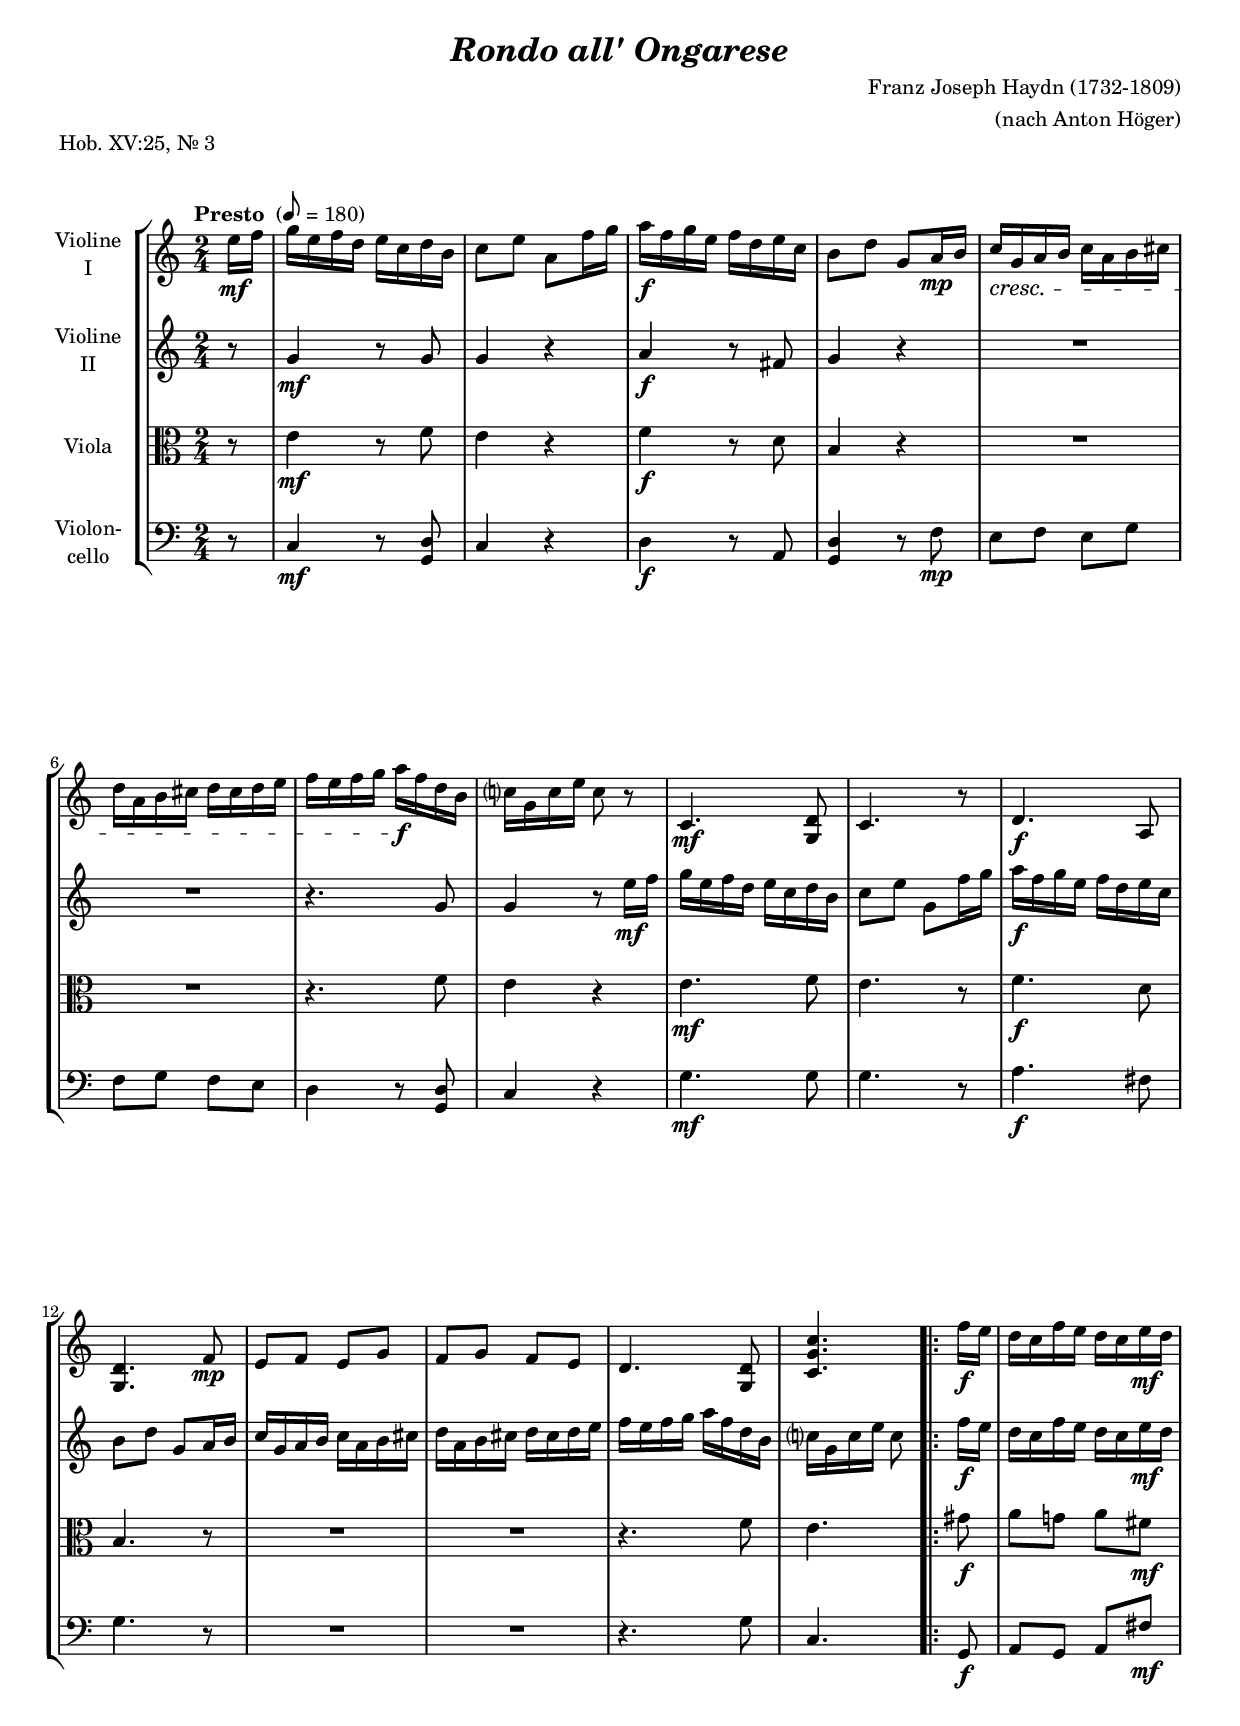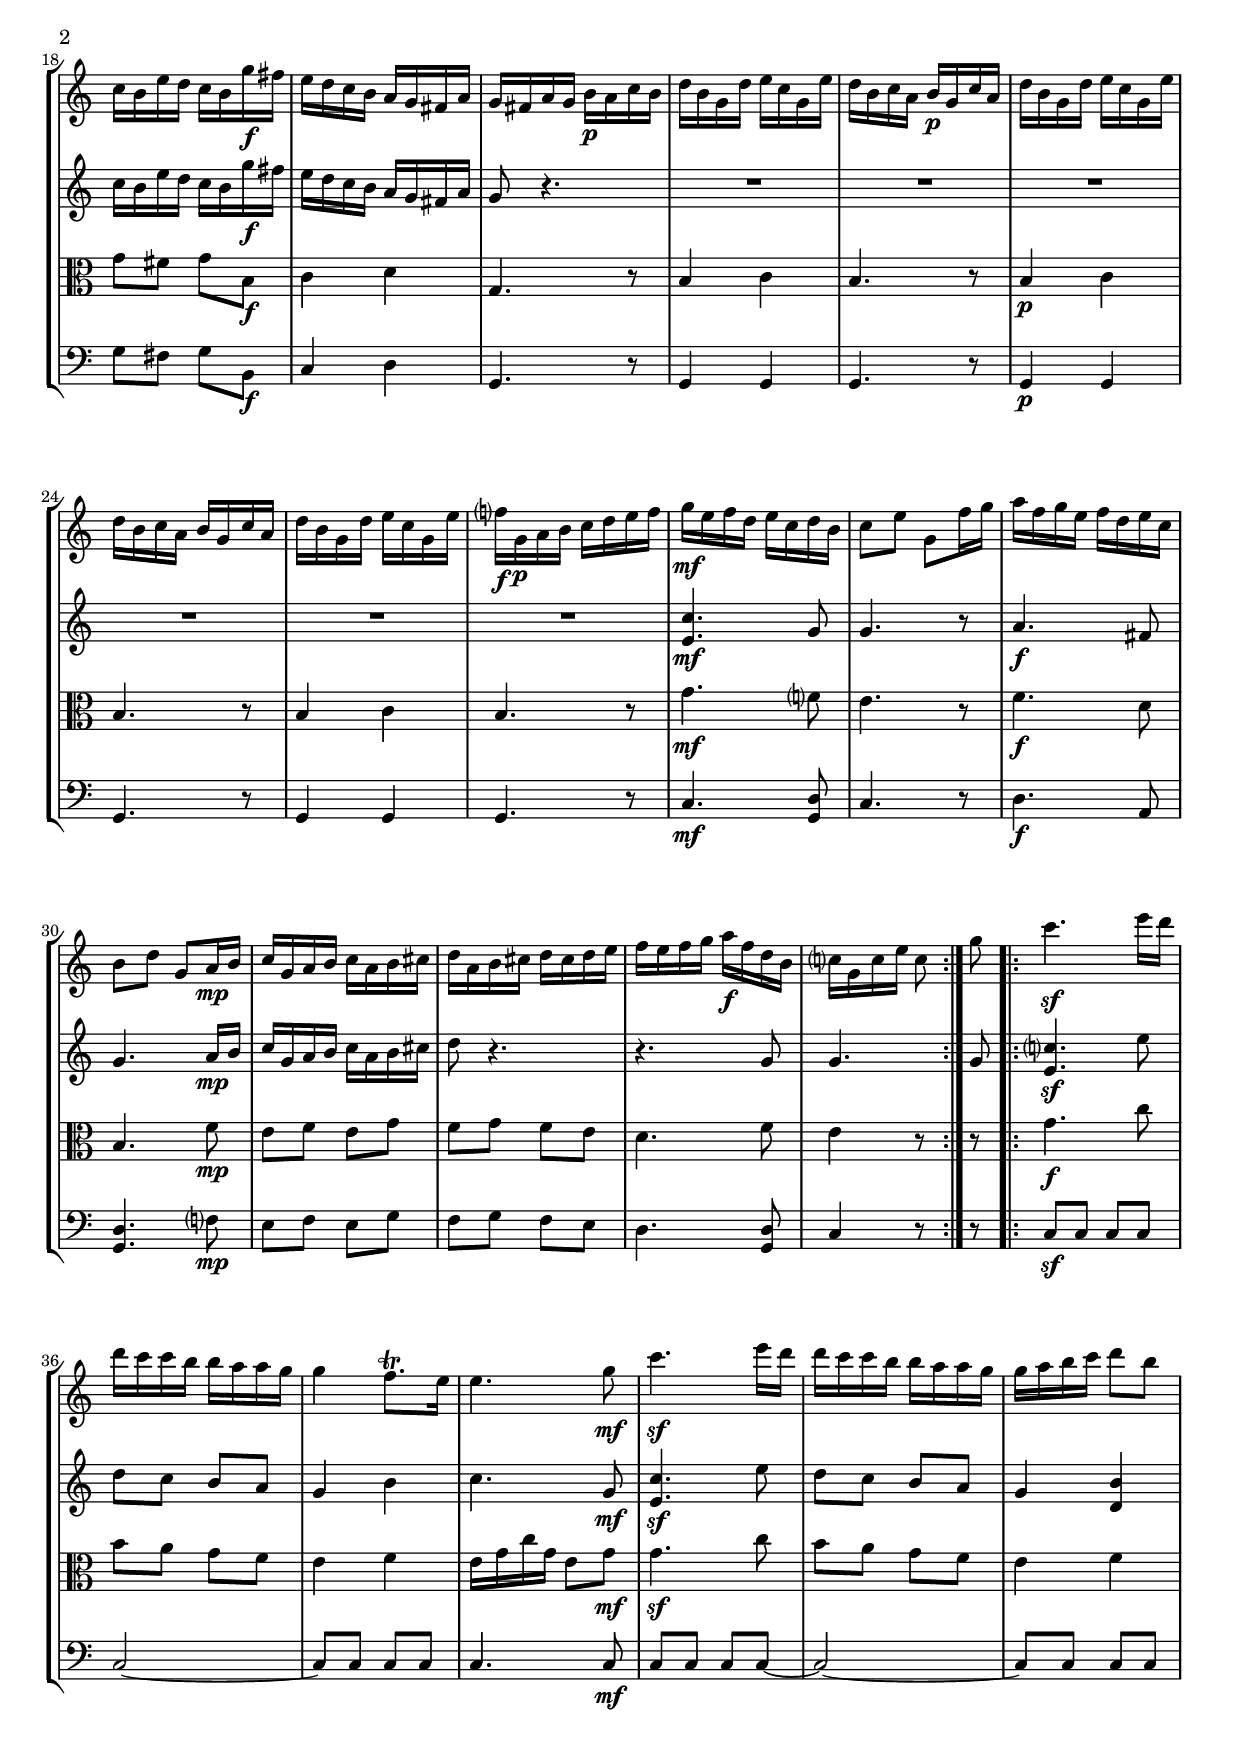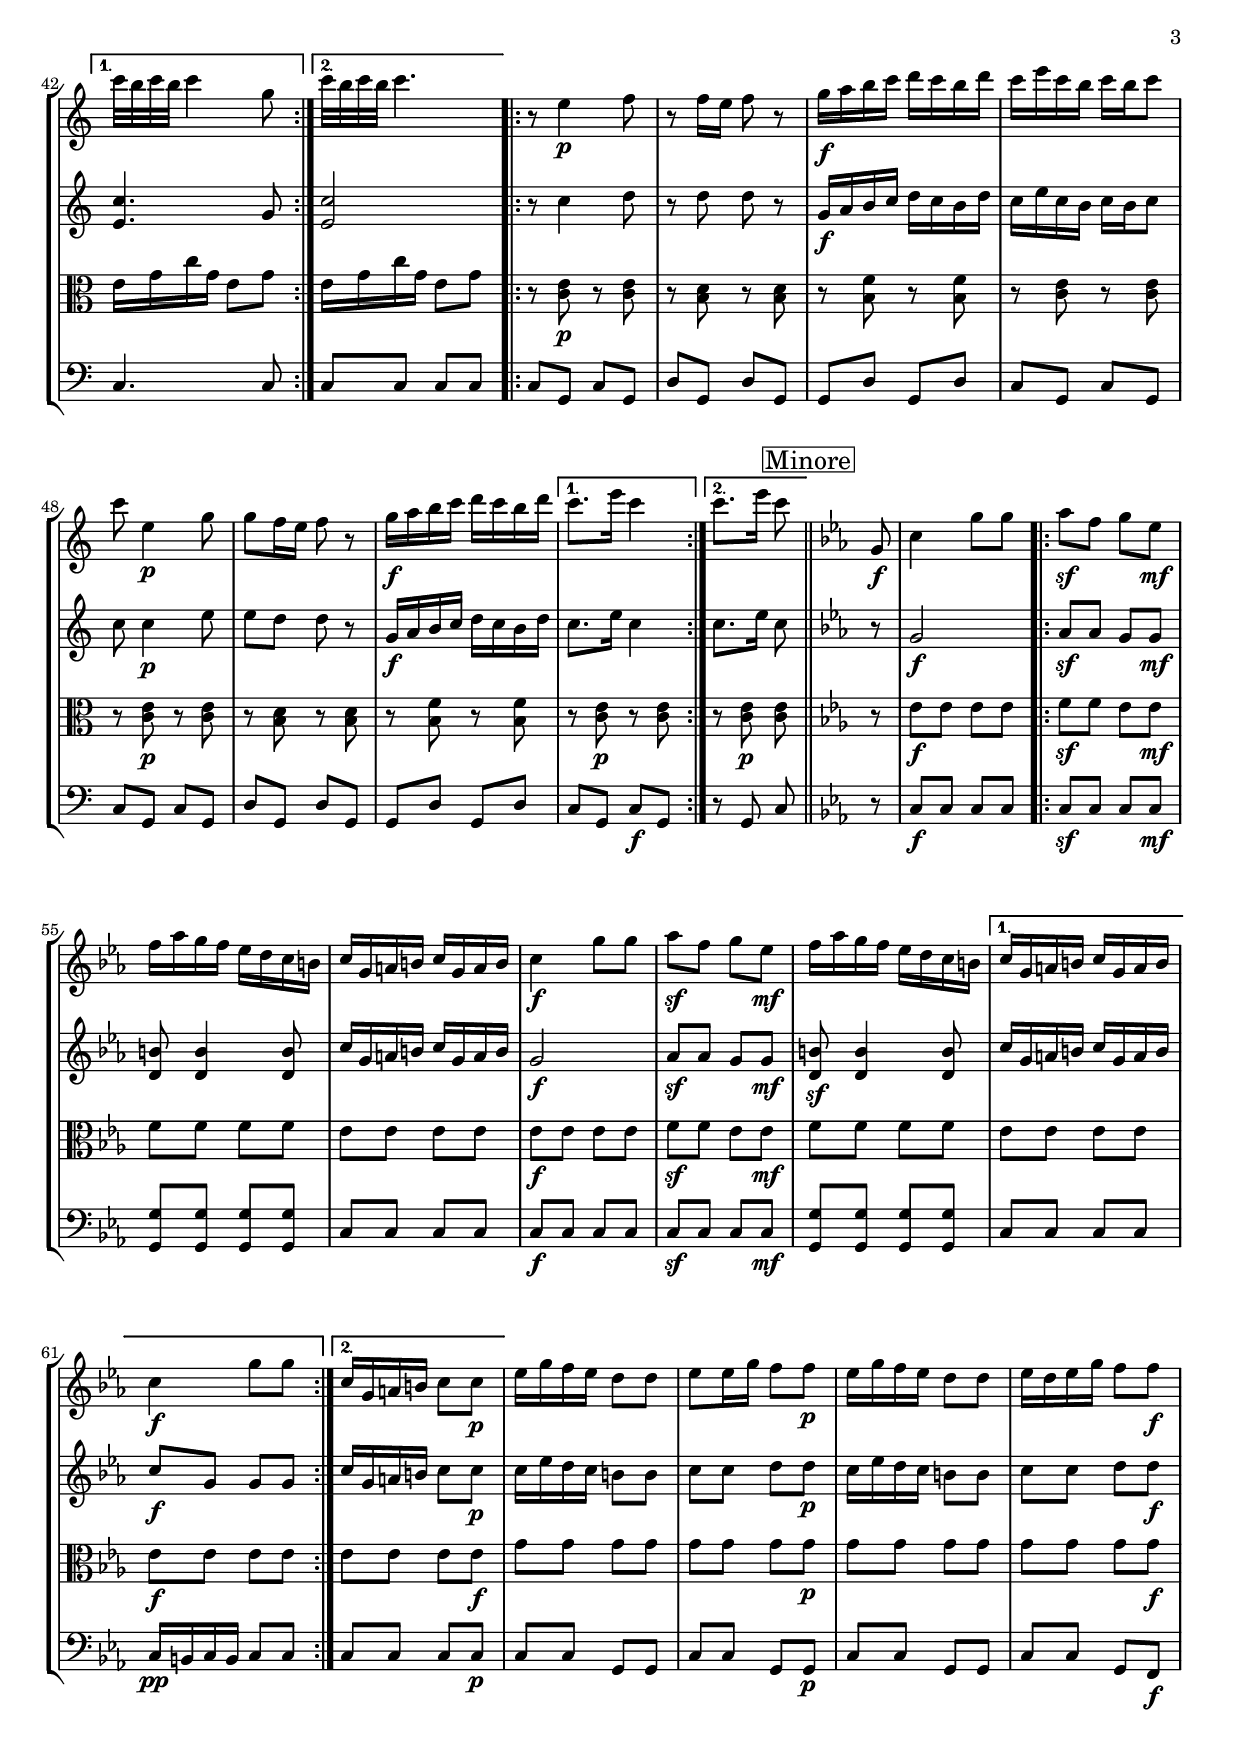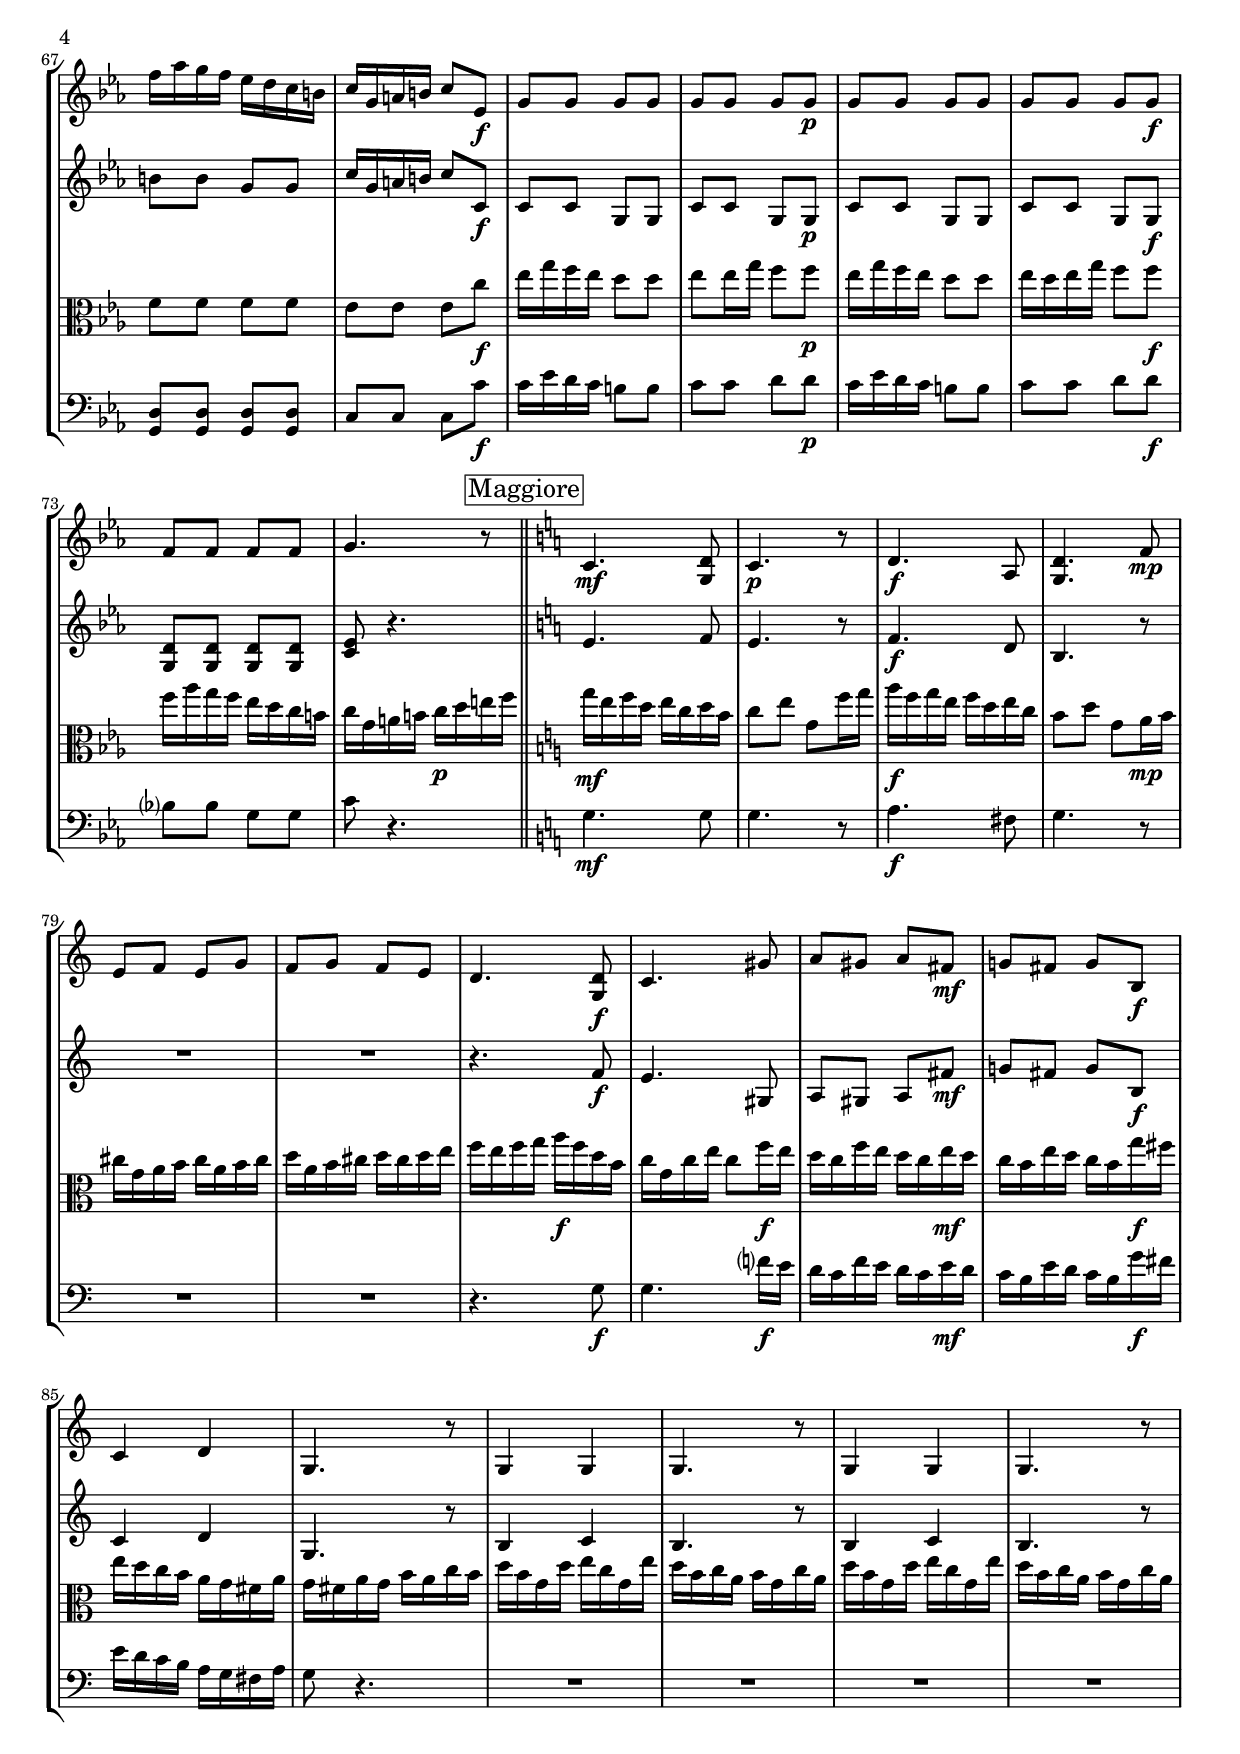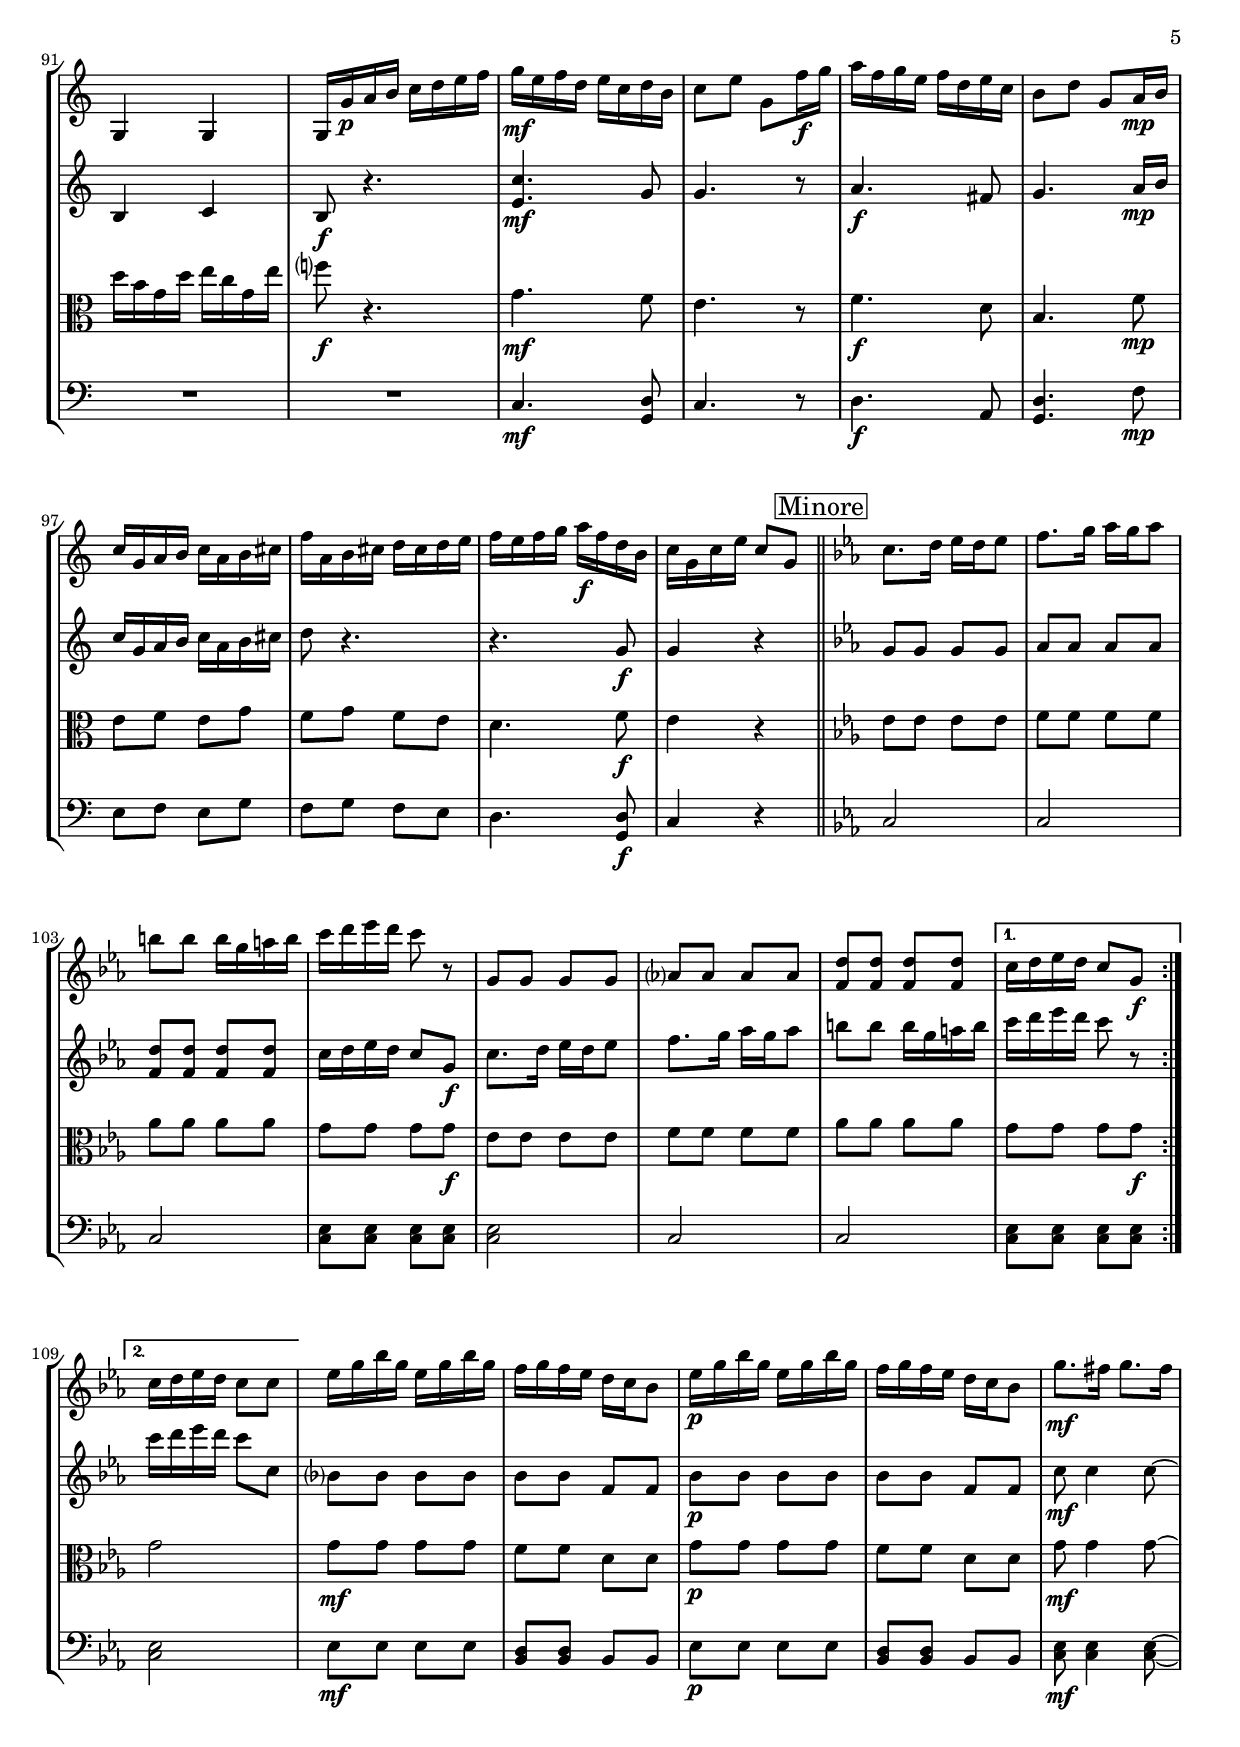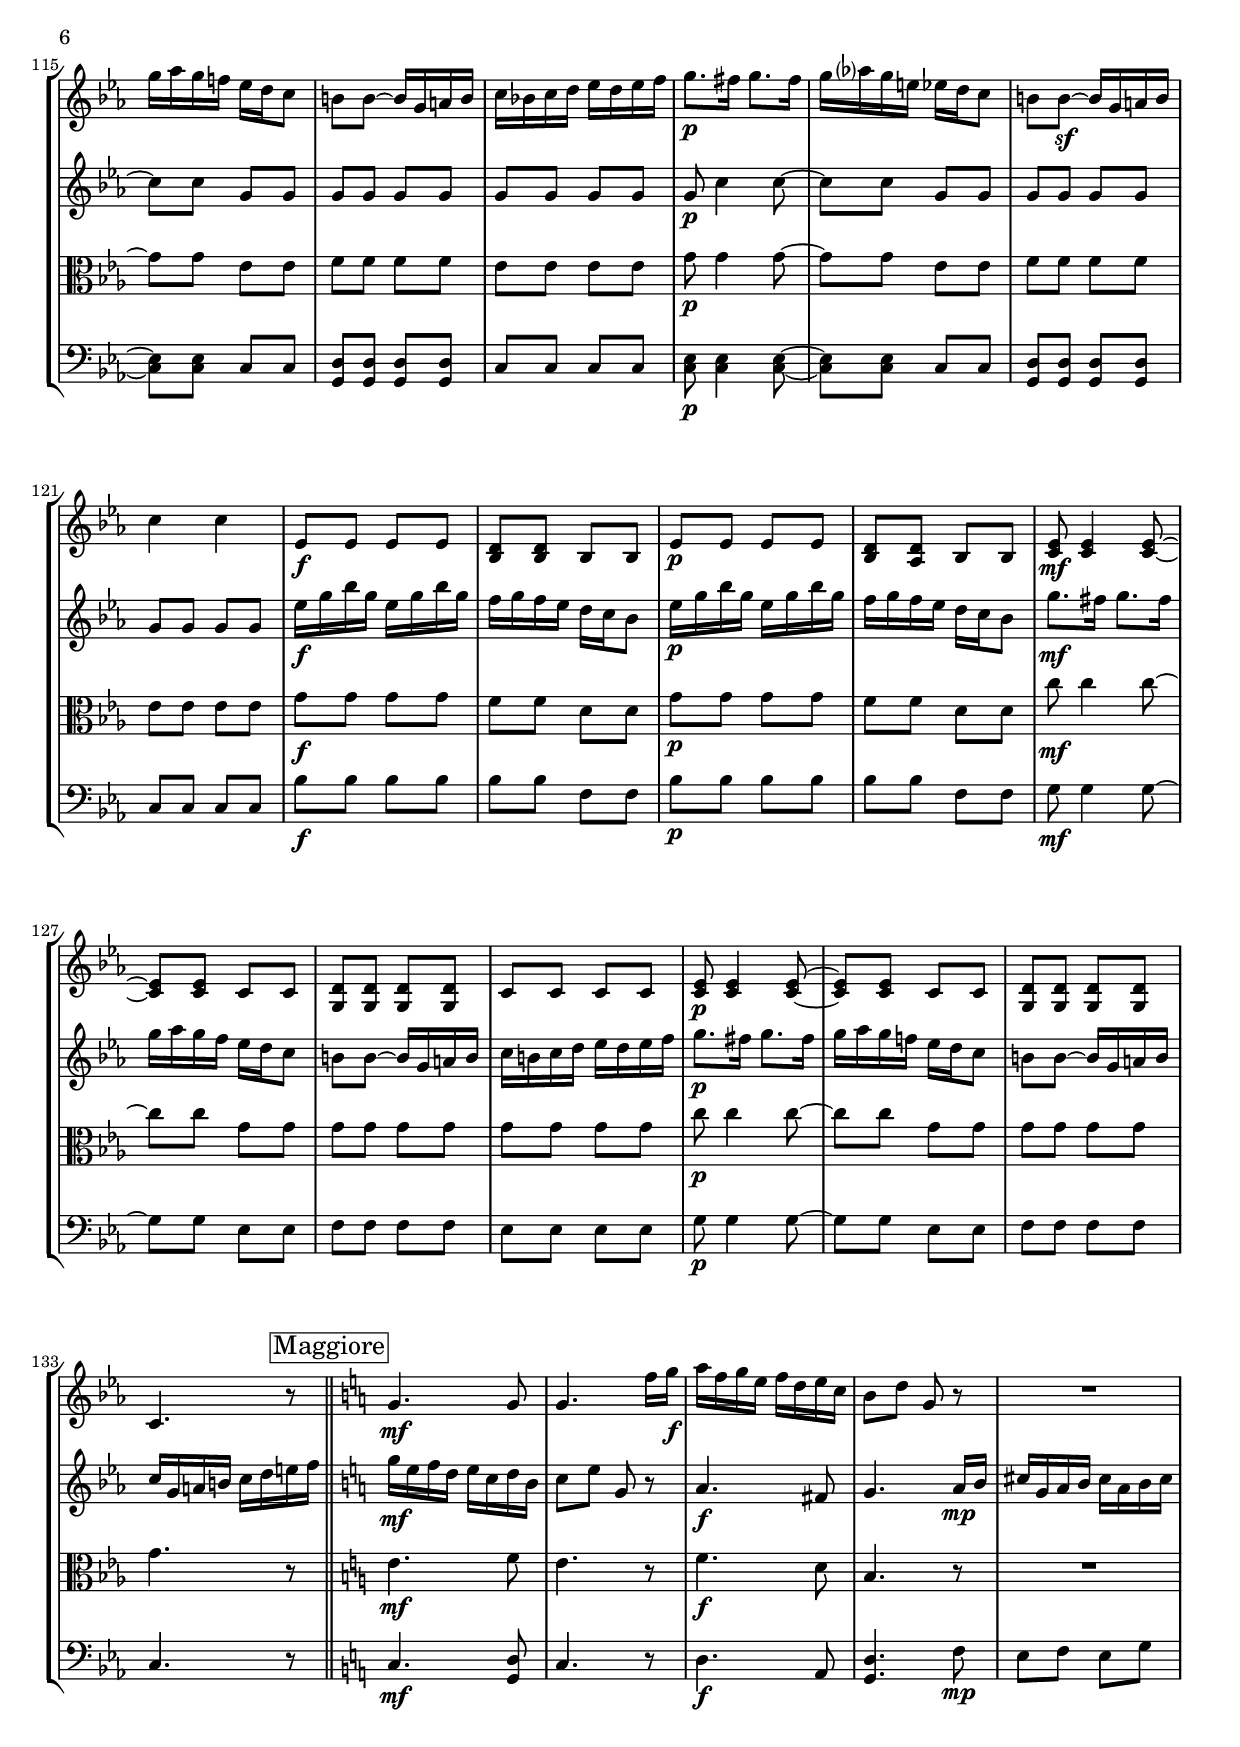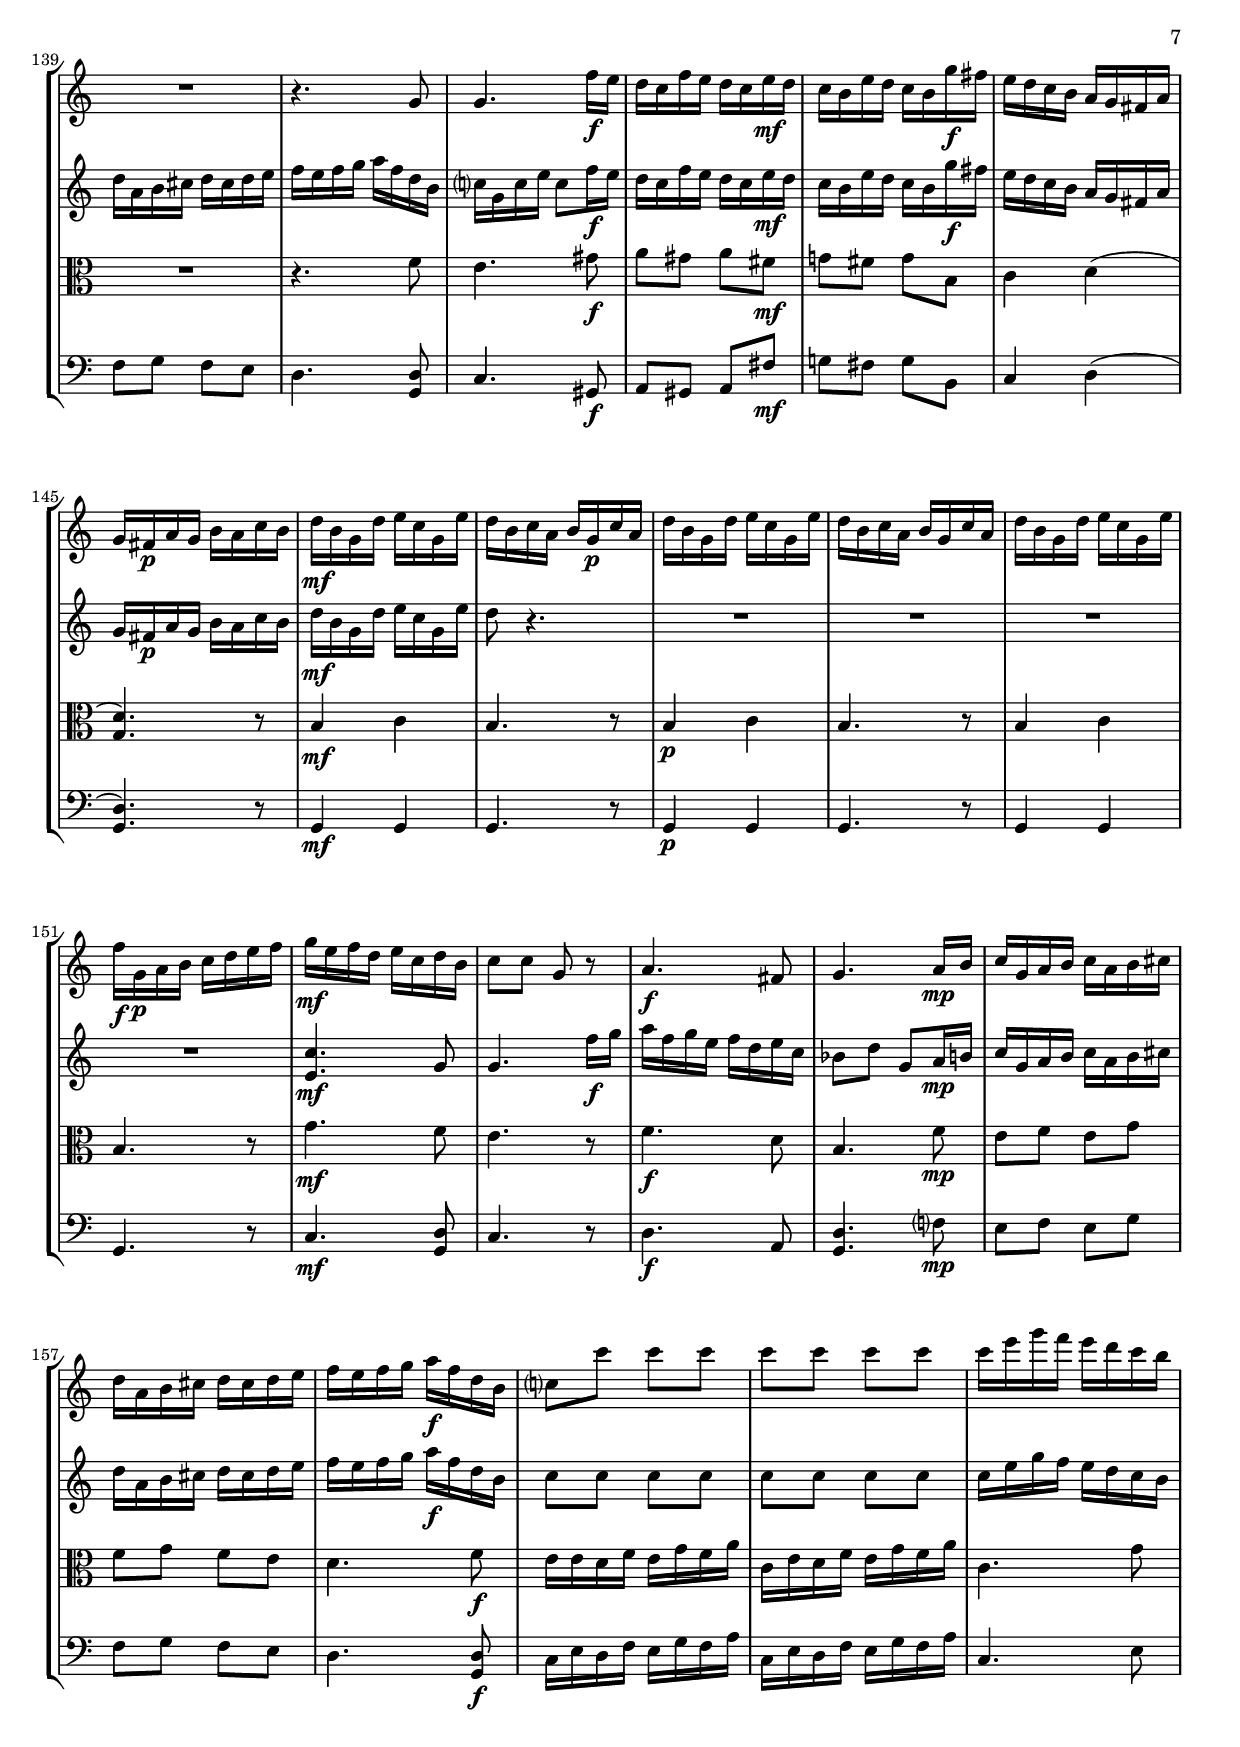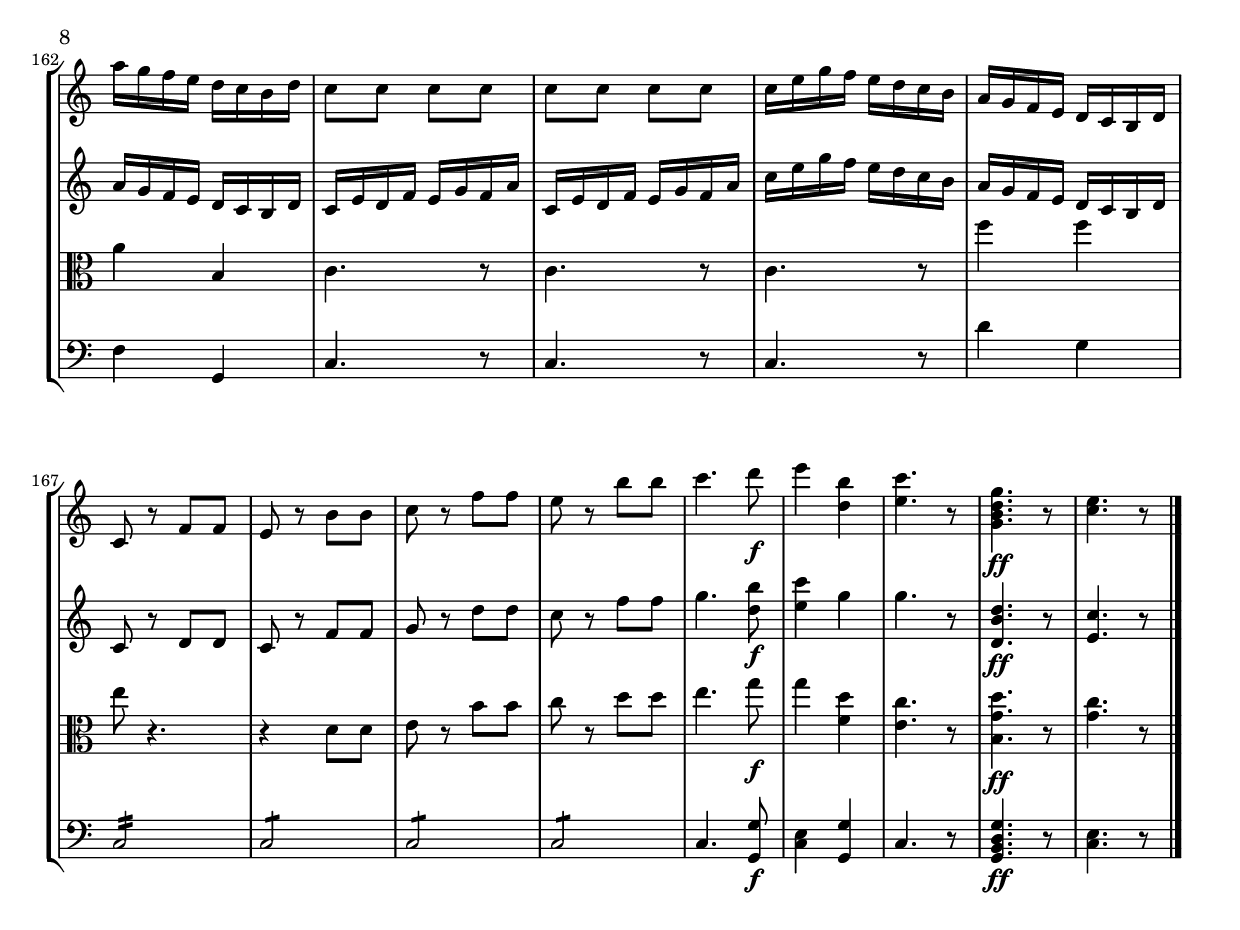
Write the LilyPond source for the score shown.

\version "2.14.2"
\include "deutsch.ly"

#(set-global-staff-size 18)

\header {
  title     = \markup \bold \italic "Rondo all' Ongarese"
  composer  = "Franz Joseph Haydn (1732-1809)"
  arranger  = "(nach Anton Höger)"
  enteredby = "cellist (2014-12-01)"
  piece     = "Hob. XV:25, Nr. 3"
}

voiceconsts = {
  \key a \major
  \time 2/4
  \tempo "Presto " 8=180
  %\numericTimeSignature
  \compressFullBarRests
}

mihi = "clarinet"
mist = "string ensemble 1"
milo = "drawbar organ"
mikl = "acoustic grand"

maggiore = { \bar "||" \mark \markup \box "Maggiore" \key a \major }
minore   = { \bar "||" \mark \markup \box "Minore"   \key a \minor }

va = \relative c'' {
   \voiceconsts

   \partial 8 cis16\mf d
   e cis d h cis a h gis
   a8 cis fis, d'16 e
   fis\f d e cis d h cis a
   gis8 h e, fis16\mp gis
   a\cresc e fis gis a fis gis ais

   h fis gis ais h ais h cis
   d cis d e fis\f d h gis
   a? e a cis a8 r
   a,4.\mf <e h'>8
   a4. r8
   h4.\f fis8
   <e h'>4. d'8\mp
   cis8 d cis e

   d e d cis
   h4. <e, h'>8
   <a e' a>4.
   \repeat volta 2 {
     d'16\f cis
     h a d cis h a cis\mf h
     a gis cis h a gis e'\f dis
     cis h a gis fis e dis fis

     e dis fis e gis\p fis a gis
     h gis e h' cis a e cis'
     h gis a fis gis\p e a fis
     h gis e h' cis a e cis'
     h gis a fis gis e a fis

     h gis e h' cis a e cis'
     d?\f e,\p fis gis a h cis d
     e\mf cis d h cis a h gis
     a8 cis e, d'16 e
     fis d e cis d h cis a
     gis8 h e, fis16\mp gis

     a e fis gis a fis gis ais
     h fis gis ais h ais h cis
     d cis d e fis\f d h gis
     a? e a cis a8
   }
   e'
   \repeat volta 2 {
     a4.\sf cis16 h
     h a a gis gis fis fis e
     e4 d8.\trill cis16
     cis4. e8\mf
     a4.\sf cis16 h
     h a a gis gis fis fis e

     e fis gis a h8 gis
   }
   \alternative {
     { a32 gis a gis a4 e8 }
     { a32 gis a gis a4. }
   }
   \repeat volta 2 {
     r8 cis,4\p d8
     r d16 cis d8 r
     e16\f fis gis a h a gis h

     a cis a gis a gis a8
     a cis,4\p e8
     e d16 cis d8 r
     e16\f fis gis a h a gis h
   }
   \alternative {
     { a8. cis16 a4 }
     { a8. cis16 a8 }
   } \minore
   e,\f
   a4 e'8 e
   \repeat volta 2 {
     f\sf d e c\mf
     d16 f e d c h a gis
     a e fis gis a e fis gis
     a4\f e'8 e

     f\sf d e c\mf
     d16 f e d c h a gis
   }
   \alternative {
     { a e fis gis a e fis gis | a4\f e'8 e }
     { a,16 e fis gis a8 a\p }
   }
   c16 e d c h8 h
   c c16 e d8 d\p

   c16 e d c h8 h
   c16 h c e d8 d\f
   d16 f e d c h a gis
   a e fis gis a8 c,\f
   e e e e
   e e e e\p
   e e e e

   e e e e\f
   d d d d
   e4. r8 \maggiore
   a,4.\mf <e h'>8
   a4.\p r8
   h4.\f fis8
   <e h'>4. d'8\mp
   cis d cis e
   d e d cis

   h4. <e, h'>8\f
   a4. eis'8
   fis eis fis dis\mf
   e! dis e gis,\f
   a4 h
   e,4. r8
   e4 e
   e4. r8
   e4 e
   e4. r8

   e4 e
   e16 e'\p fis gis a h cis d
   e\mf cis d h cis a h gis
   a8 cis e, d'16\f e
   fis d e cis d h cis a
   gis8 h e, fis16\mp gis

   a e fis gis a fis gis ais
   d fis, gis ais h ais h cis
   d cis d e fis\f d h gis
   a e a cis a8
   e \minore
   \repeat volta 2 {
     a8. h16 c h c8

     d8. e16 f e f8
     gis8 gis gis16 e fis gis
     a h c h a8 r
     e, e e e
     f? f f f
     <d h'> <d h'> <d h'> <d h'>
   }
   \alternative {
     { a'16 h c h a8 e\f }
     { a16 h c h a8 a }
   }
   c16 e g e c e g e
   d e d c h a g8
   c16\p e g e c e g e
   d e d c h a g8
   e'8.\mf dis16 e8. dis16

   e f e d! c h a8
   gis8 gis~ gis16 e fis gis
   a g! a h c h c d
   e8.\p dis16 e8. dis16
   e f? e cis c h a8
   gis gis~\sf gis16 e fis gis

   a4 a
   c,8\f c c c
   <g h> <g h> g g
   c\p c c c
   <g h> <f h> g g
   <a c>\mf <a c>4 <a c>8~
   <a c> <a c> a a
   <e h'> <e h'> <e h'> <e h'>

   a a a a
   <a c>\p <a c>4 <a c>8~
   <a c> <a c> a a
   <e h'> <e h'> <e h'> <e h'>
   a4. r8 \maggiore
   e'4.\mf e8
   e4. d'16 e\f
   fis d e cis d h cis a

   gis8 h e, r
   R2*2
   r4. e8
   e4. d'16\f cis
   h a d cis h a cis\mf h
   a gis cis h a gis e'\f dis

   cis h a gis fis e dis fis
   e dis\p fis e gis fis a gis
   h\mf gis e h' cis a e cis'
   h gis a fis gis e\p a fis
   h gis e h' cis a e cis'

   h gis a fis gis e a fis
   h gis e h' cis a e cis'
   d\f e,\p fis gis a h cis d
   e\mf cis d h cis a h gis
   a8 a e r
   fis4.\f dis8
   e4. fis16\mp gis

   a e fis gis a fis gis ais
   h fis gis ais h ais h cis
   d cis d e fis\f d h gis
   a?8 a' a a
   a a a a
   a16 cis e d cis h a gis

   fis e d cis h a gis h
   a8 a a a
   a a a a
   a16 cis e d cis h a gis
   fis e d cis h a gis h
   a8 r d d
   cis r gis' gis

   a r d d
   cis r gis' gis
   a4. h8\f
   cis4 <h, gis'>
   <cis a'>4. r8
   <e, gis h e>4.\ff r8
   <a cis>4. r8 \bar "|."
}

vb = \relative c' {
   \voiceconsts

   \partial 8 r8
   e4\mf r8 e
   e4 r
   fis\f r8 dis
   e4 r
   R2*2
   r4. e8

   e4 r8 cis'16\mf d
   e cis d h cis a h gis
   a8 cis e, d'16 e
   fis\f d e cis d h cis a
   gis8 h e, fis16 gis
   a e fis gis a fis gis ais

   h fis gis ais h ais h cis
   d cis d e fis d h gis
   a? e a cis a8
   \repeat volta 2 {
     d16\f cis
     h a d cis h a cis\mf h
     a gis cis h a gis e'\f dis

     cis h a gis fis e dis fis
     e8 r4.
     R2*6
     <cis a'>4.\mf e8
     e4. r8
     fis4.\f dis8
     e4. fis16\mp gis

     a e fis gis a fis gis ais
     h8 r4.
     r e,8
     e4.
   }
   e8
   \repeat volta 2 {
     <cis a'?>4.\sf cis'8
     h a gis fis
     e4 gis
     a4. e8\mf

     <cis a'>4.\sf cis'8
     h a gis fis
     e4 <h gis'>
   }
   \alternative {
     { <cis a'>4. e8 }
     { <cis a'>2 }
   }
   \repeat volta 2 {
     r8 a'4 h8
     r h h r
     e,16\f fis gis a h a gis h

     a cis a gis a gis a8
     a a4\p cis8
     cis h h r
     e,16\f fis gis a h a gis h
   }
   \alternative {
     { a8. cis16 a4 }
     { a8. cis16 a8 }
   } \minore
   r
   e2\f
   \repeat volta 2 {
     f8\sf f e e\mf
     <h gis'> <h gis'>4 <h gis'>8
     a'16 e fis gis a e fis gis
     e2\f
     f8\sf f e e\mf
     <h gis'>\sf <h gis'>4 <h gis'>8
     
   }
   \alternative {
     { a'16 e fis gis a e fis gis | a8\f e e e }
     { a16 e fis gis a8 a\p }
   }
   a16 c h a gis8 gis
   a a h h\p
   a16 c h a gis8 gis
   a a h h\f

   gis gis e e
   a16 e fis gis a8 a,\f
   a a e e
   a a e e\p
   a a e e
   a a e e\f
   <e h'> <e h'> <e h'> <e h'>
   <a c> r4. \maggiore

   cis4. d8
   cis4. r8
   d4.\f h8
   gis4. r8
   R2*2
   r4. d'8\f
   cis4. eis,8
   fis eis fis dis'\mf
   e! dis e gis,\f

   a4 h
   e,4. r8
   gis4 a
   gis4. r8
   gis4 a
   gis4. r8
   gis4 a
   gis8\f r4.
   <cis a'>4.\mf e8
   e4. r8

   fis4.\f dis8
   e4. fis16\mp gis
   a e fis gis a fis gis ais
   h8 r4.
   r e,8\f
   e4 r \minore
   \repeat volta 2 {
     e8 e e e
     f f f f

     <d h'> <d h'> <d h'> <d h'>
     a'16 h c h a8 e\f
     a8. h16 c h c8
     d8. e16 f e f8
     gis gis gis16 e fis gis
   }
   \alternative {
     { a h c h a8 r }
     { a16 h c h a8 a, }
   }

   g? g g g
   g g d d
   g\p g g g
   g g d d
   a'\mf a4 a8~
   a a e e
   e e e e
   e e e e
   e\p a4 a8~

   a a e e
   e e e e
   e e e e
   c'16\f e g e c e g e
   d e d c h a g8
   c16\p e g e c e g e
   d e d c h a g8

   e'8.\mf dis16 e8. dis16
   e f e d c h a8
   gis gis~ gis16 e fis gis
   a gis a h c h c d
   e8.\p dis16 e8. dis16
   e f e d! c h a8

   gis gis~ gis16 e fis gis
   a e fis gis a h cis d \maggiore
   e\mf cis d h cis a h gis
   a8 cis e, r
   fis4.\f dis8
   e4. fis16\mp gis

   ais e fis gis ais fis gis ais
   h fis gis ais h ais h cis
   d cis d e fis d h gis
   a? e a cis a8 d16\f cis
   h a d cis h a cis\mf h

   a gis cis h a gis e'\f dis
   cis h a gis fis e dis fis
   e dis\p fis e gis fis a gis
   h\mf gis e h' cis a e cis'
   h8 r4.

   R2*4
   <cis, a'>4.\mf e8
   e4. d'16\f e
   fis d e cis d h cis a
   g8 h e, fis16\mp gis
   a e fis gis a fis gis ais

   h fis gis ais h ais h cis
   d cis d e fis\f d h gis
   a8 a a a
   a a a a
   a16 cis e d cis h a gis

   fis e d cis h a gis h
   a cis h d cis e d fis
   a, cis h d cis e d fis
   a cis e d cis h a gis
   fis e d cis h a gis h

   a8 r h h
   a r d d
   e r h' h
   a r d d
   e4. <h gis'>8\f
   <cis a'>4 e
   e4. r8
   <h, gis' h>4.\ff r8
   <cis a'>4. r8 \bar "|."
}

vc = \relative c' {
   \voiceconsts
   \clef "alto"

   \partial 8 r8
   cis4\mf r8 d
   cis4 r
   d\f r8 h
   gis4 r
   R2*2
   r4. d'8
   cis4 r

   cis4.\mf d8
   cis4. r8
   d4.\f h8
   gis4. r8
   R2*2
   r4. d'8
   cis4.
   \repeat volta 2 {
     eis8\f
     fis e! fis dis\mf

     e dis e gis,\f
     a4 h
     e,4. r8
     gis4 a
     gis4. r8
     gis4\p a
     gis4. r8
     gis4 a
     gis4. r8
     e'4.\mf d?8

     cis4. r8
     d4.\f h8
     gis4. d'8\mp
     cis d cis e
     d e d cis
     h4. d8
     cis4 r8
   }
   r
   \repeat volta 2 {
     e4.\f a8

     gis fis e d
     cis4 d
     cis16 e a e cis8 e\mf
     e4.\sf a8
     gis fis e d
     cis4 d
   }
   \alternative {
     { cis16 e a e cis8 e }
     { cis16 e a e cis8 e }
   }
   \repeat volta 2 {
     r <a, cis>\p r <a cis>
     r <gis h> r <gis h>
     r <gis d'> r <gis d'>
     r <a cis> r <a cis>
     r <a cis>\p r <a cis>
     r <gis h> r <gis h>
     r <gis d'> r <gis d'>
   }
   \alternative {
     { r <a cis>\p r <a cis> }
     { r <a cis>\p <a cis> }
   } \minore
   r
   c\f c c c
   \repeat volta 2 {
     d\sf d c c\mf
     d d d d
     c c c c
     c\f c c c
     d\sf d c c\mf
     d d d d
   }
   \alternative {
     { c c c c | c\f c c c }
     { c c c c\f }
   }
   e e e e
   e e e e\p
   e e e e
   e e e e\f
   d d d d

   c c c a'\f
   c16 e d c h8 h
   c c16 e d8 d\p
   c16 e d c h8 h
   c16 h c e d8 d\f
   d16 f e d c h a gis
   a e fis gis a\p h cis d \maggiore

   e\mf cis d h cis a h gis
   a8 cis e, d'16 e
   fis\f d e cis d h cis a
   gis8 h e, fis16\mp gis
   ais e fis gis ais fis gis ais
   h fis gis ais h ais h cis

   d cis d e fis\f d h gis
   a e a cis a8 d16\f cis
   h a d cis h a cis\mf h
   a gis cis h a gis e'\f dis
   cis h a gis fis e dis fis

   e dis fis e gis fis a gis
   h gis e h' cis a e cis'
   h gis a fis gis e a fis
   h gis e h' cis a e cis'
   h gis a fis gis e a fis

   h gis e h' cis a e cis'
   d?8\f r4.
   e,4.\mf d8
   cis4. r8
   d4.\f h8
   gis4. d'8\mp
   cis d cis e
   d e d cis
   h4. d8\f

   cis4 r \minore
   \repeat volta 2 {
     c8 c c c
     d d d d
     f f f f
     e e e e\f
     c c c c
     d d d d
     f f f f
   }
   \alternative {
     { e e e e\f }
     { e2 }
   }
   e8\mf e e e
   d d h h
   e\p e e e
   d d h h
   e\mf e4 e8~
   e e c c
   d d d d

   c c c c
   e\p e4 e8~
   e e c c
   d d d d
   c c c c
   e\f e e e
   d d h h
   e\p e e e
   d d h h

   a'\mf a4 a8~
   a a e e
   e e e e
   e e e e
   a\p a4 a8~
   a a e e
   e e e e
   e4. r8 \maggiore
   cis4.\mf d8

   cis4. r8
   d4.\f h8
   gis4. r8
   R2*2
   r4. d'8
   cis4. eis8\f
   fis eis fis dis\mf
   e! dis e gis,
   a4 h(

   <e, h'>4.) r8
   gis4\mf a
   gis4. r8
   gis4\p a
   gis4. r8
   gis4 a
   gis4. r8
   e'4.\mf d8
   cis4. r8
   d4.\f h8

   gis4. d'8\mp
   cis d cis e
   d e d cis
   h4. d8\f
   cis16 cis h d cis e d fis
   a, cis h d cis e d fis
   a,4. e'8
   fis4 gis,

   a4. r8
   a4. r8
   a4. r8
   d'4 d
   cis8 r4.
   r4 h,8 h
   cis r gis' gis
   a r h h
   cis4. e8\f
   e4 <d, h'>

   <cis a'>4. r8
   <gis e' h'>4.\ff r8
   <e' a>4. r8 \bar "|."
}

vd = \relative c {
   \voiceconsts
   \clef "bass"

   \partial 8 r8
   a4\mf r8 <e h'>
   a4 r
   h\f r8 fis
   <e h'>4 r8 d'\mp
   cis d cis e
   d e d cis
   h4 r8 <e, h'>

   a4 r
   e'4.\mf e8
   e4. r8
   fis4.\f dis8
   e4. r8
   R2*2
   r4. e8
   a,4. 
   \repeat volta 2 {
     e8\f
     fis e fis dis'\mf

     e dis e gis,\f
     a4 h
     e,4. r8
     e4 e
     e4. r8
     e4\p e
     e4. r8
     e4 e
     e4. r8
     a4.\mf <e h'>8

     a4. r8
     h4.\f fis8
     <e h'>4. d'?8\mp
     cis d cis e
     d e d cis
     h4. <e, h'>8
     a4 r8
   }
   r
   \repeat volta 2 {
     a\sf a a a

     a2~
     a8 a a a
     a4. a8\mf
     a a a a~
     a2~
     a8 a a a
   }
   \alternative {
     { a4. a8 }
     { a a a a }
   }
   \repeat volta 2 {
     a e a e

     h' e, h' e,
     e h' e, h'
     a e a e
     a e a e
     h' e, h' e,
     e h' e, h'
   }
   \alternative {
     { a e a\f e }
     { r e a }
   } \minore

   r8
   a\f a a a
   \repeat volta 2 {
     a\sf a a a\mf
     <e e'> <e e'> <e e'> <e e'>
     a a a a
     a\f a a a
     a\sf a a a\mf
     <e e'> <e e'> <e e'> <e e'>
     a a a a
   }
   \alternative {
     { a16\pp gis a gis a8 a }
     { a a a a\p }
   }
   a a e e
   a a e e\p
   a a e e
   a a e d\f
   <e h'> <e h'> <e h'> <e h'>
   a a a a'\f

   a16 c h a gis8 gis
   a a h h\p
   a16 c h a gis8 gis
   a a h h\f
   g? g e e
   a r4. \maggiore

   e4.\mf e8
   e4. r8
   fis4.\f dis8
   e4. r8
   R2*2
   r4. e8\f
   e4. d'?16\f cis

   h a d cis h a cis\mf h
   a gis cis h a gis e'\f dis
   cis h a gis fis e dis fis
   e8 r4.

   R2*6
   a,4.\mf <e h'>8
   a4. r8
   h4.\f fis8
   <e h'>4. d'8\mp
   cis d cis e
   d e d cis
   h4. <e, h'>8\f
   a4 r \minore
   \repeat volta 2 {
     a2
     a
     a
     <a c>8 <a c> <a c> <a c>
     <a c>2
     a
     a
   }
   \alternative {
     {  <a c>8  <a c>  <a c>  <a c> }
     {  <a c>2 }
   }
   c8\mf c c c

   <g h> <g h> g g
   c\p c c c
   <g h> <g h> g g
   <a c>\mf <a c>4 <a c>8~
   <a c> <a c> a a
   <e h'> <e h'> <e h'> <e h'>
   a a a a

   <a c>\p <a c>4 <a c>8~
   <a c> <a c> a a
   <e h'> <e h'> <e h'> <e h'>
   a a a a
   g'\f g g g
   g g d d
   g\p g g g
   g g d d

   e\mf e4 e8~
   e e c c
   d d d d
   c c c c
   e\p e4 e8~
   e e c c
   d d d d
   a4. r8 \maggiore

   a4.\mf <e h'>8
   a4. r8
   h4.\f fis8
   <e h'>4. d'8\mp
   cis d cis e
   d e d cis
   h4. <e, h'>8
   a4. eis8\f
   fis eis fis dis'\mf

   e! dis e gis,
   a4 h(
   <e, h'>4.) r8
   e4\mf e
   e4. r8
   e4\p e
   e4. r8
   e4 e
   e4. r8
   a4.\mf <e h'>8

   a4. r8
   h4.\f fis8
   <e h'>4. d'?8\mp
   cis d cis e
   d e d cis
   h4. <e, h'>8\f
   a16 cis h d cis e d fis
   a, cis h d cis e d fis

   a,4. cis8
   d4 e,
   a4. r8
   a4. r8
   a4. r8
   h'4 e,
   \repeat tremolo 8 a,16
   \repeat tremolo 4 a8

   \repeat tremolo 4 a
   \repeat tremolo 4 a
   a4. <e e'>8\f
   <a cis>4 <e e'>
   a4. r8
   <e gis h e>4.\ff r8
   <a cis>4. r8 \bar "|."
   
}


music = \new StaffGroup <<
      \new Staff {
        \set Staff.midiInstrument = \mist
        \set Staff.instrumentName = \markup \center-column { "Violine" "I" }
        \transpose a c' { \va }
      }

      \new Staff {
        \set Staff.midiInstrument = \mist
        \set Staff.instrumentName = \markup \center-column { "Violine" "II" }
        \transpose a c' { \vb }
      }

      \new Staff {
        \set Staff.midiInstrument = \mist
        \set Staff.instrumentName = \markup \center-column { "Viola" }
        \transpose a c' { \vc }
      }

      \new Staff {
        \set Staff.midiInstrument = \milo
        \set Staff.instrumentName = \markup \center-column { "Violon-" "cello" }
        \transpose a c' { \vd }
      }
>>

\book {
  \score {
   \music
    \layout {}
  }

  \score {
    \unfoldRepeats \music

    \midi {
      \context {
        \Score
      }
    }
  }
}
